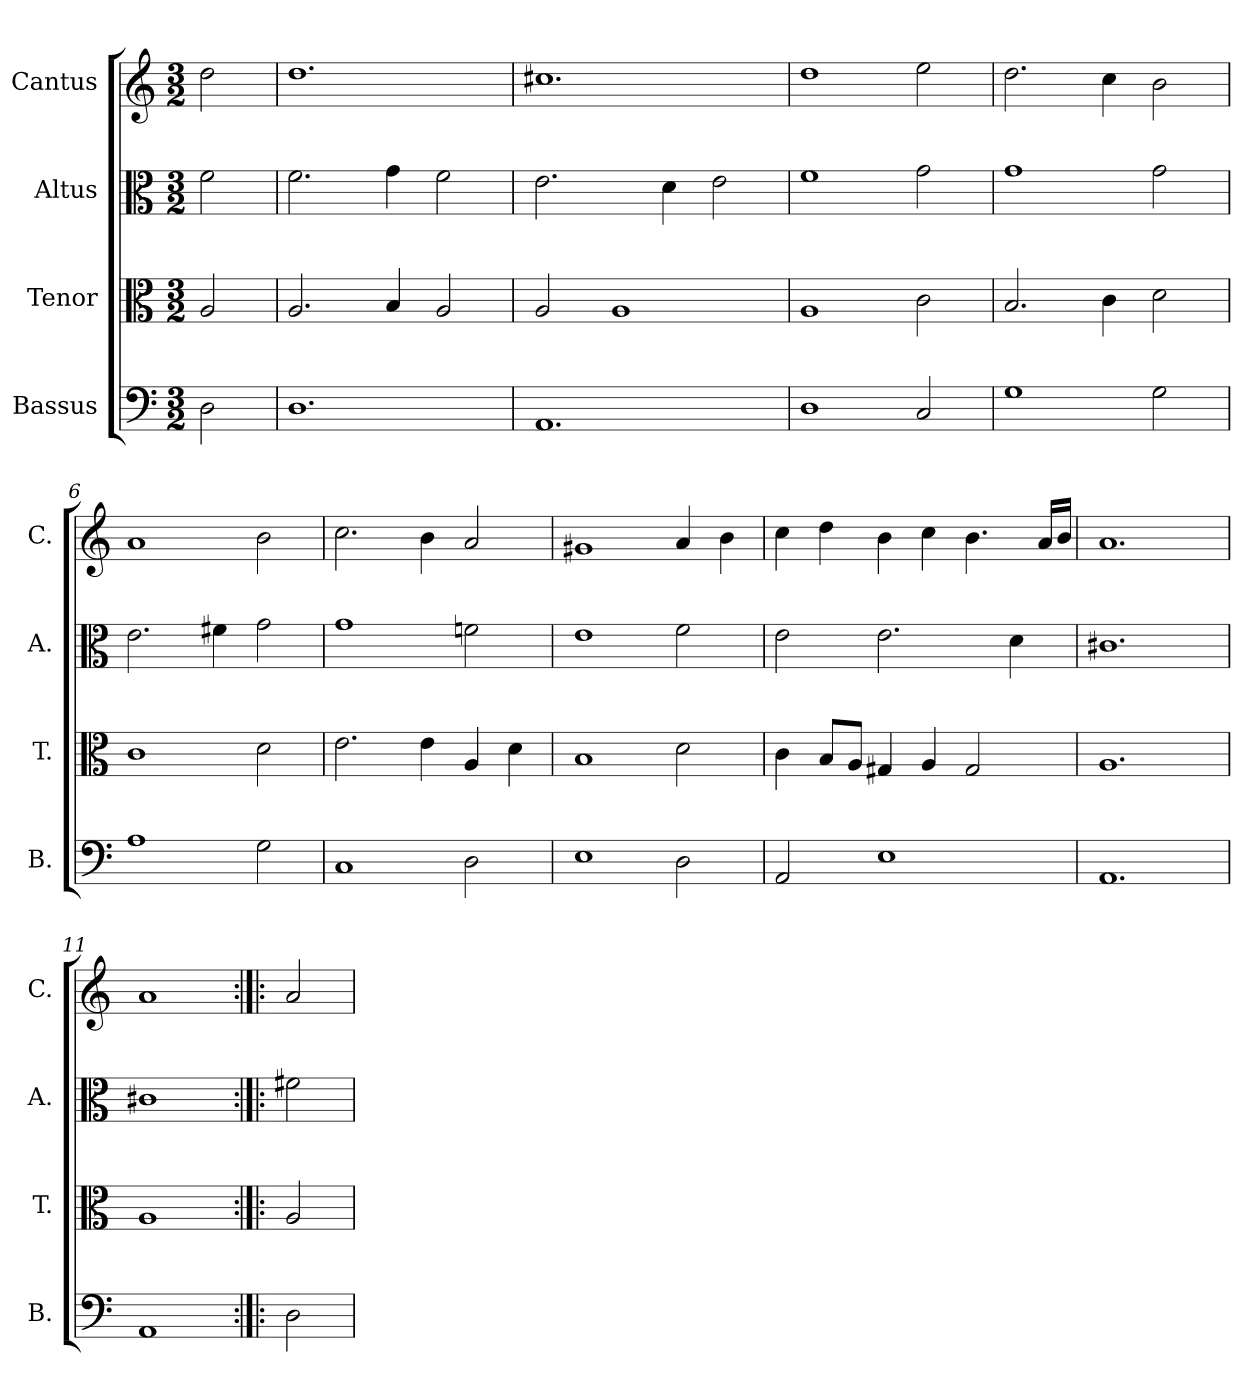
**kern	**kern	**kern	**kern
*part4	*part3	*part2	*part1
*staff4	*staff3	*staff2	*staff1
*I"Bassus	*I"Tenor	*I"Altus	*I"Cantus
*I'B.	*I'T.	*I'A.	*I'C.
*clefF4	*clefC3	*clefC3	*clefG2
*k[]	*k[]	*k[]	*k[]
*C:	*C:	*C:	*C:
*M3/2	*M3/2	*M3/2	*M3/2
=1	=1	=1	=1
2D\	2A/	2f\	2dd\
=2	=2	=2	=2
1.D\	2.A/	2.f\	1.dd\
.	4B/	4g\	.
.	2A/	2f\	.
=3	=3	=3	=3
1.AA/	2A/	2.e\	1.cc#X\
.	1A/	.	.
.	.	4d\	.
.	.	2e\	.
=4	=4	=4	=4
1D\	1A/	1f\	1dd\
2C/	2c\	2g\	2ee\
=5	=5	=5	=5
1G\	2.B/	1g\	2.dd\
.	4c\	.	4cc\
2G\	2d\	2g\	2b\
=6	=6	=6	=6
1A\	1c\	2.e\	1a/
.	.	4f#X\	.
2G\	2d\	2g\	2b\
=7	=7	=7	=7
1C/	2.e\	1g\	2.cc\
.	4e\	.	4b\
2D\	4A/	2fn\	2a/
.	4d\	.	.
=8	=8	=8	=8
1E\	1B/	1e\	1g#X/
2D\	2d\	2f\	4a/
.	.	.	4b\
=9	=9	=9	=9
2AA/	4c\	2e\	4cc\
.	8B/L	.	4dd\
.	8A/J	.	.
1E\	4G#X/	2.e\	4b\
.	4A/	.	4cc\
.	2G#/	.	4.b\
.	.	4d\	.
.	.	.	16a/LL
.	.	.	16b/JJ
=10	=10	=10	=10
1.AA/	1.A/	1.c#X\	1.a/
=11	=11	=11	=11
1AA/	1A/	1c#X\	1a/
!!LO:LB:g=z
=12:|!|:	=12:|!|:	=12:|!|:	=12:|!|:
2D\	2A/	2f#X\	2a/
=	=	=	=
*-	*-	*-	*-
